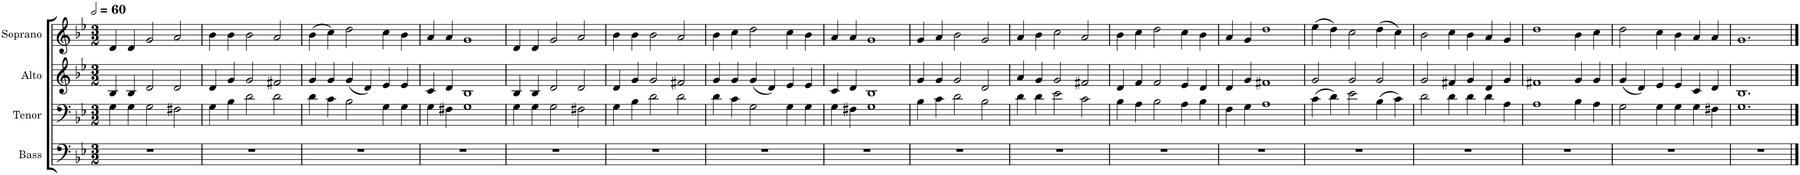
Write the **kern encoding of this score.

**kern	**kern	**kern	**kern
*part4	*part3	*part2	*part1
*staff4	*staff3	*staff2	*staff1
*I"Bass	*I"Tenor	*I"Alto	*I"Soprano
*I'B.	*I'T.	*I'A.	*I'S.
*clefF4	*clefF4	*clefG2	*clefG2
*k[b-e-]	*k[b-e-]	*k[b-e-]	*k[b-e-]
*M3/2	*M3/2	*M3/2	*M3/2
*MM120	*MM120	*MM120	*MM120
=1	=1	=1	=1
1.r	4G\	4B-/	4d/
.	4G\	4B-/	4d/
.	2G\	2d/	2g/
.	2F#X\	2d/	2a/
=2	=2	=2	=2
1.r	4G\	4d/	4b-\
.	4B-\	4g/	4b-\
.	2d\	2g/	2b-\
.	2d\	2f#X/	2a/
=3	=3	=3	=3
1.r	4d\	4g/	(4b-\
.	4c\	4g/	4cc\)
.	2B-\	(4g/	2dd\
.	.	4d/)	.
.	4G\	4e-/	4cc\
.	4G\	4e-/	4b-\
=4	=4	=4	=4
1.r	4G\	4c/	4a/
.	4F#X\	4d/	4a/
.	1G	1B-	1g
=5	=5	=5	=5
1.r	4G\	4B-/	4d/
.	4G\	4B-/	4d/
.	2G\	2d/	2g/
.	2F#X\	2d/	2a/
=6	=6	=6	=6
1.r	4G\	4d/	4b-\
.	4B-\	4g/	4b-\
.	2d\	2g/	2b-\
.	2d\	2f#X/	2a/
=7	=7	=7	=7
1.r	4d\	4g/	4b-\
.	4c\	4g/	4cc\
.	2G\	(4g/	2dd\
.	.	4d/)	.
.	4G\	4e-/	4cc\
.	4G\	4e-/	4b-\
=8	=8	=8	=8
1.r	4G\	4c/	4a/
.	4F#X\	4d/	4a/
.	1G	1B-	1g
=9	=9	=9	=9
1.r	4B-\	4g/	4g/
.	4c\	4g/	4a/
.	2d\	2g/	2b-\
.	2B-\	2d/	2g/
=10	=10	=10	=10
1.r	4d\	4a/	4a/
.	4d\	4g/	4b-\
.	2e-\	2g/	2cc\
.	2c\	2f#X/	2a/
=11	=11	=11	=11
1.r	4B-\	4d/	4b-\
.	4A\	4f/	4cc\
.	2B-\	2f/	2dd\
.	4A\	4e-/	4cc\
.	4B-\	4d/	4b-\
=12	=12	=12	=12
1.r	4F\	4d/	4a/
.	4G\	4g/	4g/
.	1A	1f#X	1dd
=13	=13	=13	=13
1.r	(4c\	2g/	(4ee-\
.	4d\)	.	4dd\)
.	2e-\	2g/	2cc\
.	(4B-\	2g/	(4dd\
.	4c\)	.	4cc\)
=14	=14	=14	=14
1.r	2d\	2g/	2b-\
.	4d\	4f#X/	4cc\
.	4d\	4g/	4b-\
.	4d\	4d/	4a/
.	4A\	4g/	4g/
=15	=15	=15	=15
1.r	1A	1f#X	1dd
.	4B-\	4g/	4b-\
.	4A\	4g/	4cc\
=16	=16	=16	=16
1.r	2G\	(4g/	2dd\
.	.	4d/)	.
.	4G\	4e-/	4cc\
.	4G\	4e-/	4b-\
.	4G\	4c/	4a/
.	4F#X\	4d/	4a/
=17	=17	=17	=17
1.r	1.G	1.B-	1.g
==	==	==	==
*-	*-	*-	*-
